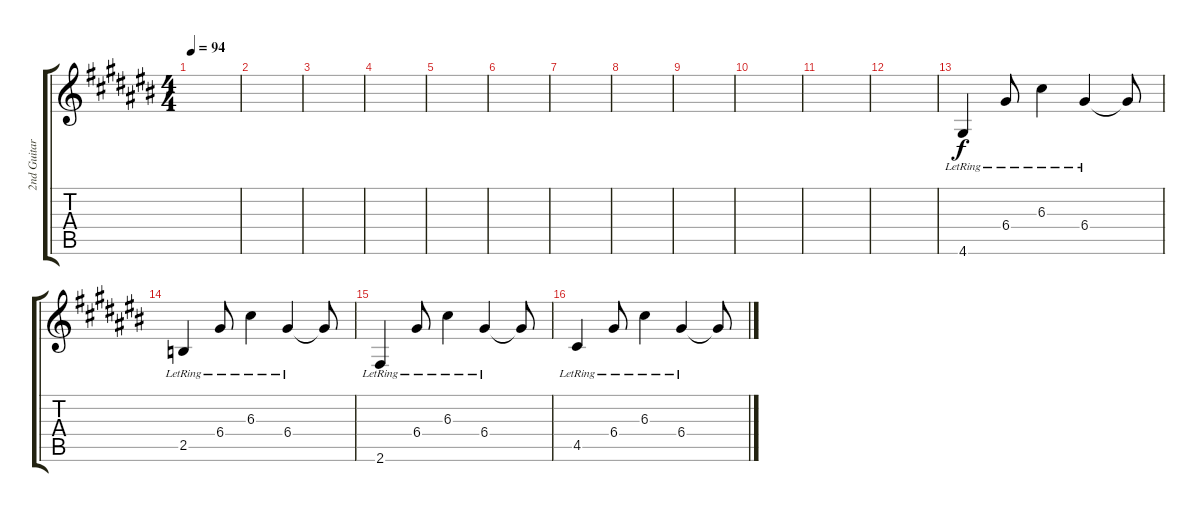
\track ("2nd Guitar" "2nd Guitar") {instrument distortionguitar}
\staff {score tabs}
\tuning (E4 B3 G3 D3 A2 E2) {hide}
\ts (4 4)
\tempo 94
\clef g2
\ks c#
|
|
|
|
|
|
|
|
|
|
|
|
4.6{lr}.4 6.4{lr}.8 6.3{lr}.4 6.4{lr}.4 6.4{t}.8 |
2.5{lr}.4 6.4{lr}.8 6.3{lr}.4 6.4{lr}.4 6.4{t}.8 |
2.6{lr}.4 6.4{lr}.8 6.3{lr}.4 6.4{lr}.4 6.4{t}.8 |
4.5{lr}.4 6.4{lr}.8 6.3{lr}.4 6.4{lr}.4 6.4{t}.8
